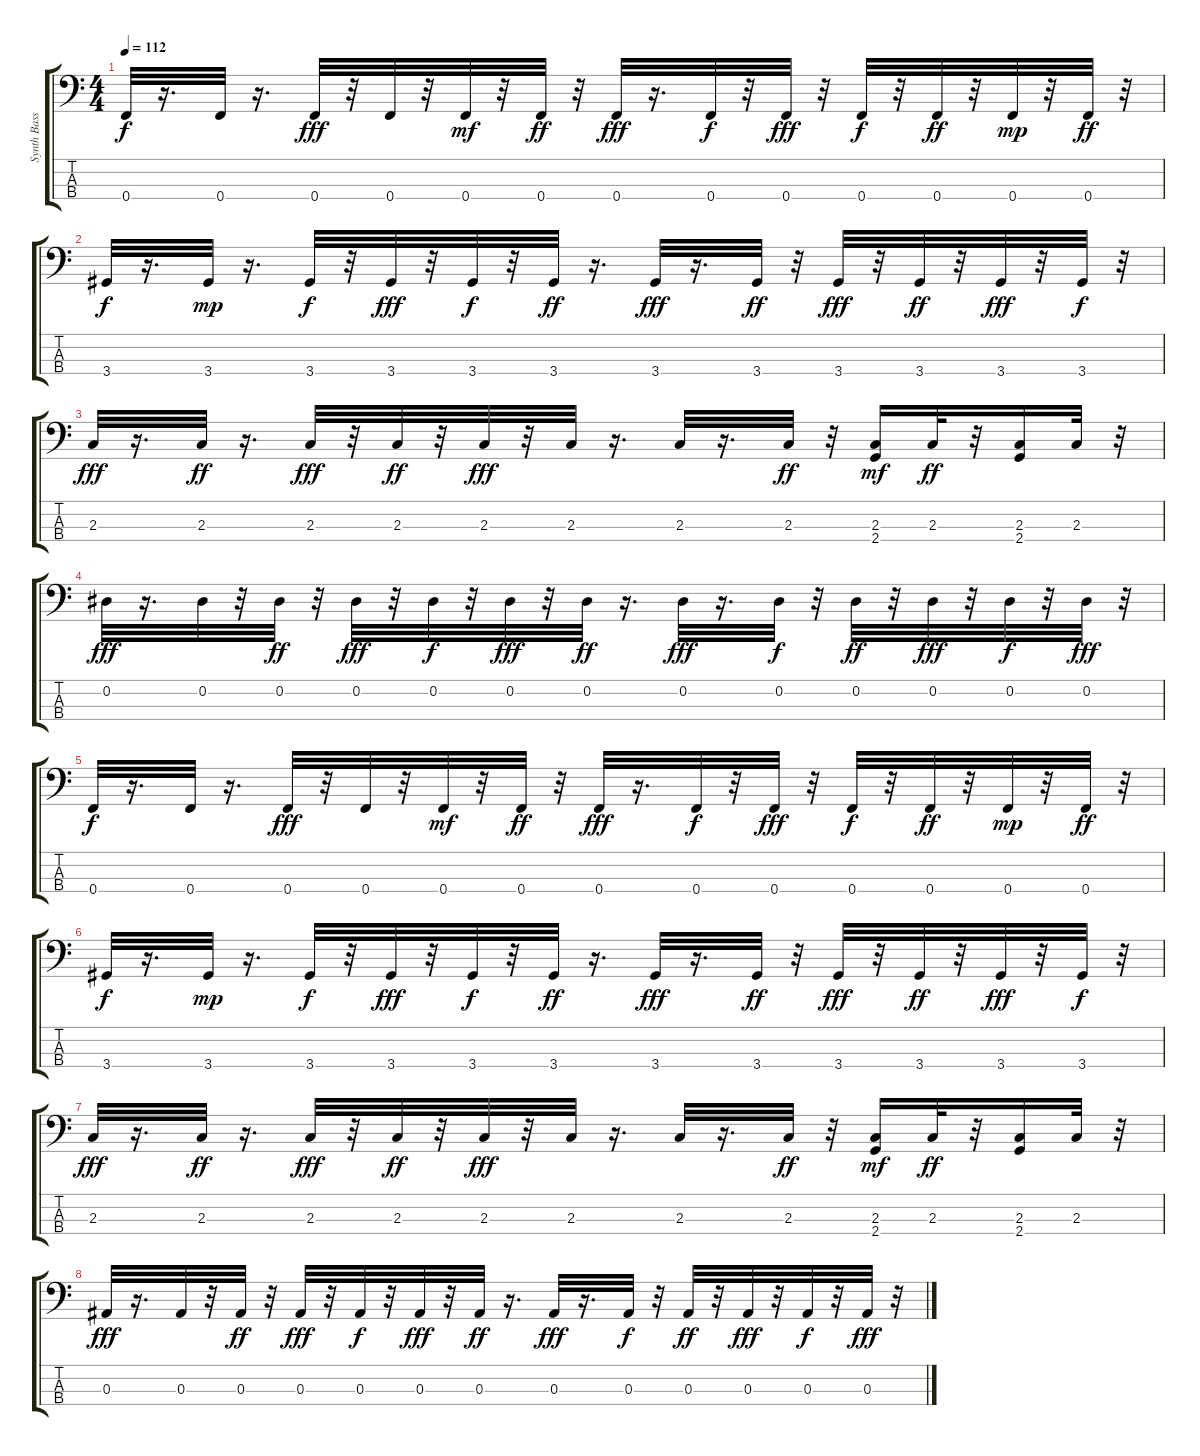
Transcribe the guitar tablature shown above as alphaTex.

\track ("Synth Bass" "Synth Bass") {instrument synthbass1}
\staff {score tabs}
\tuning (Ab2 Eb2 Bb1 F1) {hide}
\ts (4 4)
\tempo 112
\clef f4
\ks c
0.4.32{dy f volume 16 instrument synthbass1} r.16{d} 0.4.32 r.16{d} 0.4.32{dy fff} r.32 0.4.32 r.32 0.4.32{dy mf} r.32 0.4.32{dy ff} r.32 0.4.32{dy fff} r.16{d} 0.4.32{dy f} r.32 0.4.32{dy fff} r.32 0.4.32{dy f} r.32 0.4.32{dy ff} r.32 0.4.32{dy mp} r.32 0.4.32{dy ff} r.32 |
3.4.32{dy f} r.16{d} 3.4.32{dy mp} r.16{d} 3.4.32{dy f} r.32 3.4.32{dy fff} r.32 3.4.32{dy f} r.32 3.4.32{dy ff} r.16{d} 3.4.32{dy fff} r.16{d} 3.4.32{dy ff} r.32 3.4.32{dy fff} r.32 3.4.32{dy ff} r.32 3.4.32{dy fff} r.32 3.4.32{dy f} r.32 |
2.3.32{dy fff} r.16{d} 2.3.32{dy ff} r.16{d} 2.3.32{dy fff} r.32 2.3.32{dy ff} r.32 2.3.32{dy fff} r.32 2.3.32 r.16{d} 2.3.32 r.16{d} 2.3.32{dy ff} r.32 (2.3 2.4).16{dy mf} 2.3.32{dy ff} r.32 (2.3 2.4).16 2.3.32 r.32 |
0.2.32{dy fff} r.16{d} 0.2.32 r.32 0.2.32{dy ff} r.32 0.2.32{dy fff} r.32 0.2.32{dy f} r.32 0.2.32{dy fff} r.32 0.2.32{dy ff} r.16{d} 0.2.32{dy fff} r.16{d} 0.2.32{dy f} r.32 0.2.32{dy ff} r.32 0.2.32{dy fff} r.32 0.2.32{dy f} r.32 0.2.32{dy fff} r.32 |
0.4.32{dy f} r.16{d} 0.4.32 r.16{d} 0.4.32{dy fff} r.32 0.4.32 r.32 0.4.32{dy mf} r.32 0.4.32{dy ff} r.32 0.4.32{dy fff} r.16{d} 0.4.32{dy f} r.32 0.4.32{dy fff} r.32 0.4.32{dy f} r.32 0.4.32{dy ff} r.32 0.4.32{dy mp} r.32 0.4.32{dy ff} r.32 |
3.4.32{dy f} r.16{d} 3.4.32{dy mp} r.16{d} 3.4.32{dy f} r.32 3.4.32{dy fff} r.32 3.4.32{dy f} r.32 3.4.32{dy ff} r.16{d} 3.4.32{dy fff} r.16{d} 3.4.32{dy ff} r.32 3.4.32{dy fff} r.32 3.4.32{dy ff} r.32 3.4.32{dy fff} r.32 3.4.32{dy f} r.32 |
2.3.32{dy fff} r.16{d} 2.3.32{dy ff} r.16{d} 2.3.32{dy fff} r.32 2.3.32{dy ff} r.32 2.3.32{dy fff} r.32 2.3.32 r.16{d} 2.3.32 r.16{d} 2.3.32{dy ff} r.32 (2.3 2.4).16{dy mf} 2.3.32{dy ff} r.32 (2.3 2.4).16 2.3.32 r.32 |
0.3.32{dy fff} r.16{d} 0.3.32 r.32 0.3.32{dy ff} r.32 0.3.32{dy fff} r.32 0.3.32{dy f} r.32 0.3.32{dy fff} r.32 0.3.32{dy ff} r.16{d} 0.3.32{dy fff} r.16{d} 0.3.32{dy f} r.32 0.3.32{dy ff} r.32 0.3.32{dy fff} r.32 0.3.32{dy f} r.32 0.3.32{dy fff} r.32
